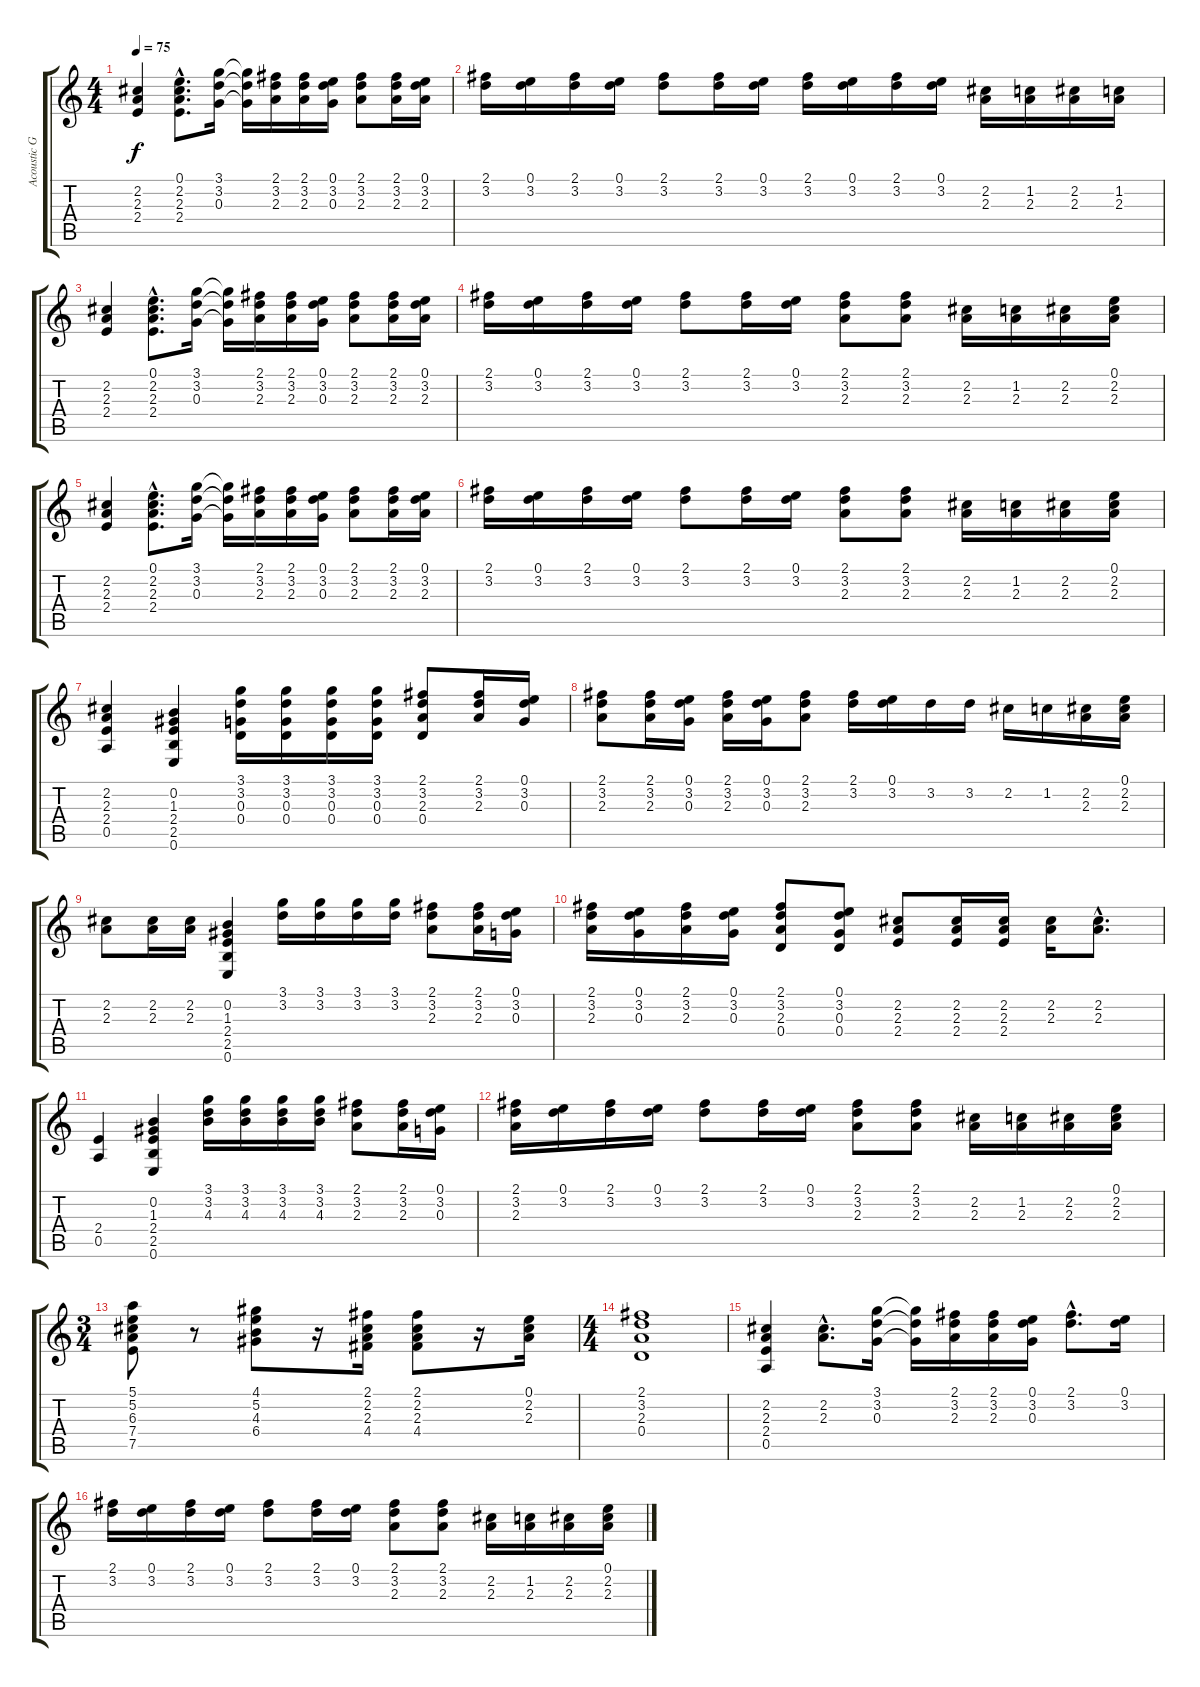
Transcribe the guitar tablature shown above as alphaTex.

\track ("Acoustic Guitar II" "Acoustic G") {instrument acousticguitarsteel}
\staff {score tabs}
\tuning (E4 B3 G3 D3 A2 E2) {hide}
\ts (4 4)
\tempo 75
\clef g2
\ks c
(2.2 2.3 2.4).4{dy f} (0.1{hac} 2.2{hac} 2.3{hac} 2.4{hac}).8{d} (3.1 3.2 0.3).16 (3.1{t} 3.2{t} 0.3{t}).16 (2.1 3.2 2.3).16 (2.1 3.2 2.3).16 (0.1 3.2 0.3).16 (2.1 3.2 2.3).8 (2.1 3.2 2.3).16 (0.1 3.2 2.3).16 |
(2.1 3.2).16 (0.1 3.2).16 (2.1 3.2).16 (0.1 3.2).16 (2.1 3.2).8 (2.1 3.2).16 (0.1 3.2).16 (2.1 3.2).16 (0.1 3.2).16 (2.1 3.2).16 (0.1 3.2).16 (2.2 2.3).16 (1.2 2.3).16 (2.2 2.3).16 (1.2 2.3).16 |
(2.2 2.3 2.4).4 (0.1{hac} 2.2{hac} 2.3{hac} 2.4{hac}).8{d} (3.1 3.2 0.3).16 (3.1{t} 3.2{t} 0.3{t}).16 (2.1 3.2 2.3).16 (2.1 3.2 2.3).16 (0.1 3.2 0.3).16 (2.1 3.2 2.3).8 (2.1 3.2 2.3).16 (0.1 3.2 2.3).16 |
(2.1 3.2).16 (0.1 3.2).16 (2.1 3.2).16 (0.1 3.2).16 (2.1 3.2).8 (2.1 3.2).16 (0.1 3.2).16 (2.1 3.2 2.3).8 (2.1 3.2 2.3).8 (2.2 2.3).16 (1.2 2.3).16 (2.2 2.3).16 (0.1 2.2 2.3).16 |
(2.2 2.3 2.4).4 (0.1{hac} 2.2{hac} 2.3{hac} 2.4{hac}).8{d} (3.1 3.2 0.3).16 (3.1{t} 3.2{t} 0.3{t}).16 (2.1 3.2 2.3).16 (2.1 3.2 2.3).16 (0.1 3.2 0.3).16 (2.1 3.2 2.3).8 (2.1 3.2 2.3).16 (0.1 3.2 2.3).16 |
(2.1 3.2).16 (0.1 3.2).16 (2.1 3.2).16 (0.1 3.2).16 (2.1 3.2).8 (2.1 3.2).16 (0.1 3.2).16 (2.1 3.2 2.3).8 (2.1 3.2 2.3).8 (2.2 2.3).16 (1.2 2.3).16 (2.2 2.3).16 (0.1 2.2 2.3).16 |
(2.2 2.3 2.4 0.5).4 (0.2 1.3 2.4 2.5 0.6).4 (3.1 3.2 0.3 0.4).16 (3.1 3.2 0.3 0.4).16 (3.1 3.2 0.3 0.4).16 (3.1 3.2 0.3 0.4).16 (2.1 3.2 2.3 0.4).8 (2.1 3.2 2.3).16 (0.1 3.2 0.3).16 |
(2.1 3.2 2.3).8 (2.1 3.2 2.3).16 (0.1 3.2 0.3).16 (2.1 3.2 2.3).16 (0.1 3.2 0.3).16 (2.1 3.2 2.3).8 (2.1 3.2).16 (0.1 3.2).16 3.2.16 3.2.16 2.2.16 1.2.16 (2.2 2.3).16 (0.1 2.2 2.3).16 |
(2.2 2.3).8 (2.2 2.3).16 (2.2 2.3).16 (0.2 1.3 2.4 2.5 0.6).4 (3.1 3.2).16 (3.1 3.2).16 (3.1 3.2).16 (3.1 3.2).16 (2.1 3.2 2.3).8 (2.1 3.2 2.3).16 (0.1 3.2 0.3).16 |
(2.1 3.2 2.3).16 (0.1 3.2 0.3).16 (2.1 3.2 2.3).16 (0.1 3.2 0.3).16 (2.1 3.2 2.3 0.4).8 (0.1 3.2 0.3 0.4).8 (2.2 2.3 2.4).8 (2.2 2.3 2.4).16 (2.2 2.3 2.4).16 (2.2 2.3).16 (2.2{hac} 2.3{hac}).8{d} |
(2.4 0.5).4 (0.2 1.3 2.4 2.5 0.6).4 (3.1 3.2 4.3).16 (3.1 3.2 4.3).16 (3.1 3.2 4.3).16 (3.1 3.2 4.3).16 (2.1 3.2 2.3).8 (2.1 3.2 2.3).16 (0.1 3.2 0.3).16 |
(2.1 3.2 2.3).16 (0.1 3.2).16 (2.1 3.2).16 (0.1 3.2).16 (2.1 3.2).8 (2.1 3.2).16 (0.1 3.2).16 (2.1 3.2 2.3).8 (2.1 3.2 2.3).8 (2.2 2.3).16 (1.2 2.3).16 (2.2 2.3).16 (0.1 2.2 2.3).16 |
\ts (3 4)
(5.1 5.2 6.3 7.4 7.5).8 r.8 (4.1 5.2 4.3 6.4).8 r.16 (2.1 2.2 2.3 4.4).16 (2.1 2.2 2.3 4.4).8 r.16 (0.1 2.2 2.3).16 |
\ts (4 4)
(2.1 3.2 2.3 0.4).1 |
(2.2 2.3 2.4 0.5).4 (2.2{hac} 2.3{hac}).8{d} (3.1 3.2 0.3).16 (3.1{t} 3.2{t} 0.3{t}).16 (2.1 3.2 2.3).16 (2.1 3.2 2.3).16 (0.1 3.2 0.3).16 (2.1{hac} 3.2{hac}).8{d} (0.1 3.2).16 |
(2.1 3.2).16 (0.1 3.2).16 (2.1 3.2).16 (0.1 3.2).16 (2.1 3.2).8 (2.1 3.2).16 (0.1 3.2).16 (2.1 3.2 2.3).8 (2.1 3.2 2.3).8 (2.2 2.3).16 (1.2 2.3).16 (2.2 2.3).16 (0.1 2.2 2.3).16
